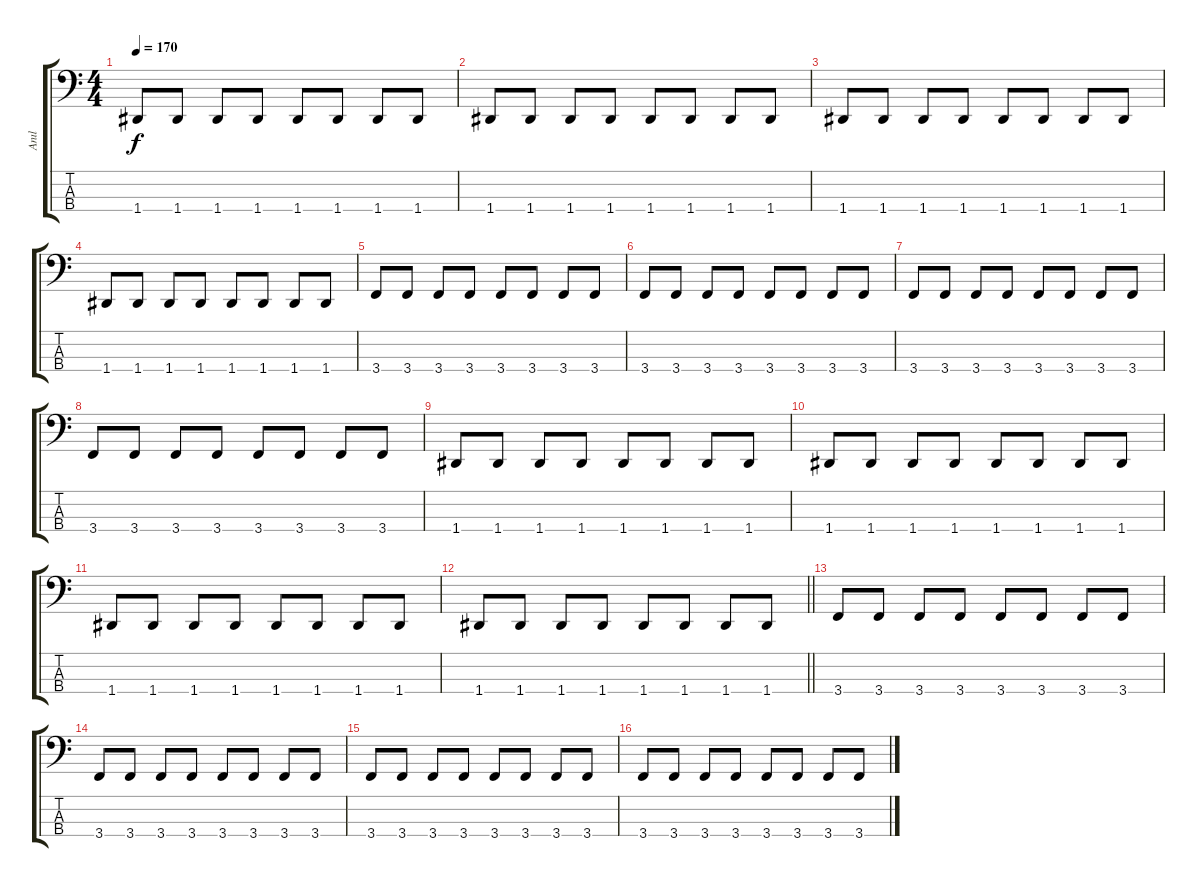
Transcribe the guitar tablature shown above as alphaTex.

\track ("Anıl" "Anıl") {instrument electricbassfinger}
\staff {score tabs}
\tuning (F2 C2 G1 D1) {hide}
\ts (4 4)
\tempo 170
\clef f4
\ks c
1.4.8{dy f} 1.4.8 1.4.8 1.4.8 1.4.8 1.4.8 1.4.8 1.4.8 |
1.4.8 1.4.8 1.4.8 1.4.8 1.4.8 1.4.8 1.4.8 1.4.8 |
1.4.8 1.4.8 1.4.8 1.4.8 1.4.8 1.4.8 1.4.8 1.4.8 |
1.4.8 1.4.8 1.4.8 1.4.8 1.4.8 1.4.8 1.4.8 1.4.8 |
3.4.8 3.4.8 3.4.8 3.4.8 3.4.8 3.4.8 3.4.8 3.4.8 |
3.4.8 3.4.8 3.4.8 3.4.8 3.4.8 3.4.8 3.4.8 3.4.8 |
3.4.8 3.4.8 3.4.8 3.4.8 3.4.8 3.4.8 3.4.8 3.4.8 |
3.4.8 3.4.8 3.4.8 3.4.8 3.4.8 3.4.8 3.4.8 3.4.8 |
1.4.8 1.4.8 1.4.8 1.4.8 1.4.8 1.4.8 1.4.8 1.4.8 |
1.4.8 1.4.8 1.4.8 1.4.8 1.4.8 1.4.8 1.4.8 1.4.8 |
1.4.8 1.4.8 1.4.8 1.4.8 1.4.8 1.4.8 1.4.8 1.4.8 |
\barLineRight lightlight
1.4.8 1.4.8 1.4.8 1.4.8 1.4.8 1.4.8 1.4.8 1.4.8 |
\section ("" "")
3.4.8 3.4.8 3.4.8 3.4.8 3.4.8 3.4.8 3.4.8 3.4.8 |
3.4.8 3.4.8 3.4.8 3.4.8 3.4.8 3.4.8 3.4.8 3.4.8 |
3.4.8 3.4.8 3.4.8 3.4.8 3.4.8 3.4.8 3.4.8 3.4.8 |
3.4.8 3.4.8 3.4.8 3.4.8 3.4.8 3.4.8 3.4.8 3.4.8
